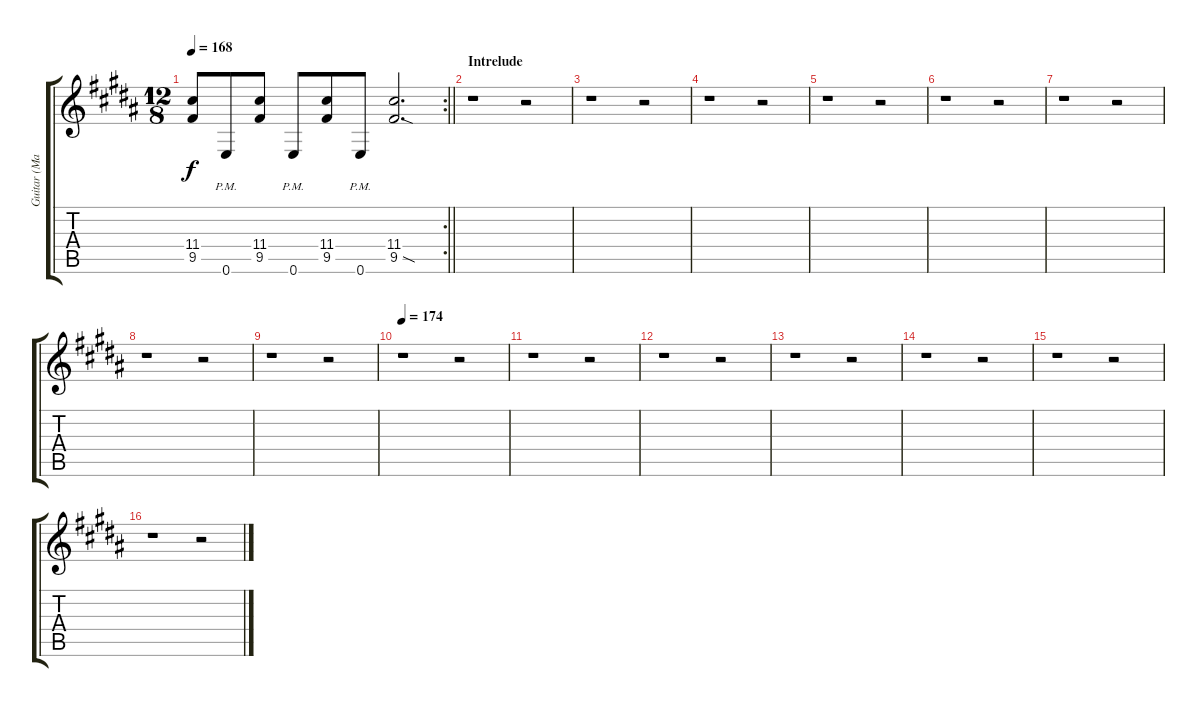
\track ("Guitar (Mavrin)" "Guitar (Ma") {instrument distortionguitar}
\staff {score tabs}
\tuning (E4 B3 G3 D3 A2 E2) {hide}
\rc 2
\ts (12 8)
\tempo 168
\clef g2
\barLineRight lightlight
\ks b
(11.4 9.5).8{dy f} 0.6{pm}.8 (11.4 9.5).8 0.6{pm}.8 (11.4 9.5).8 0.6{pm}.8 (11.4 9.5{sod}).2{d} |
\section ("" "Intrelude")
r.1 r.2 |
r.1 r.2 |
r.1 r.2 |
r.1 r.2 |
r.1 r.2 |
r.1 r.2 |
r.1 r.2 |
r.1 r.2 |
\tempo 174
r.1 r.2 |
r.1 r.2 |
r.1 r.2 |
r.1 r.2 |
r.1 r.2 |
r.1 r.2 |
r.1 r.2
